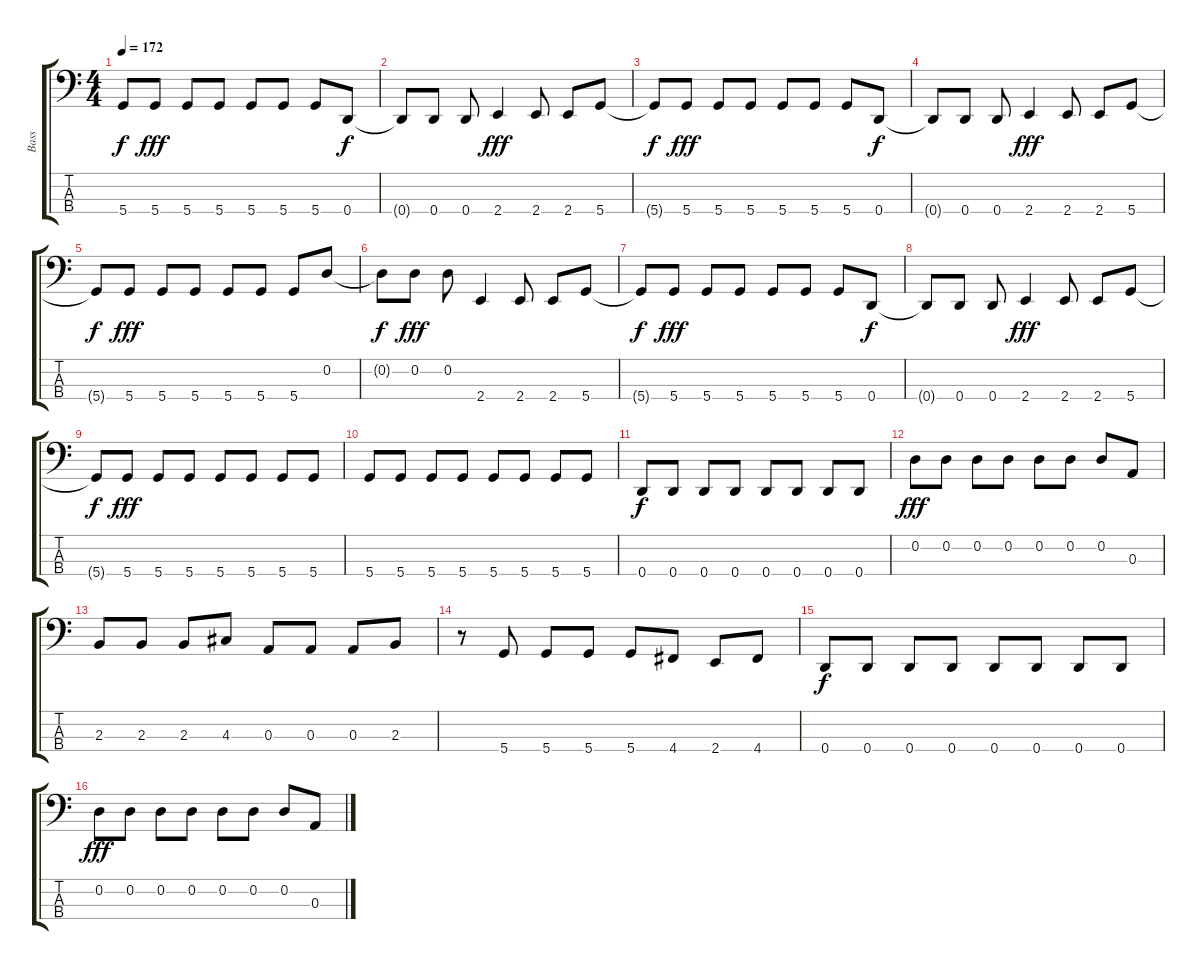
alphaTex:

\track ("Bass" "Bass") {instrument electricbassfinger}
\staff {score tabs}
\tuning (G2 D2 A1 D1) {hide}
\ts (4 4)
\tempo 172
\clef f4
\ks c
5.4{t}.8{dy f} 5.4.8{dy fff} 5.4.8 5.4.8 5.4.8 5.4.8 5.4.8 0.4.8{dy f} |
0.4{t}.8 0.4.8 0.4.8 2.4.4{dy fff} 2.4.8 2.4.8 5.4.8 |
5.4{t}.8{dy f} 5.4.8{dy fff} 5.4.8 5.4.8 5.4.8 5.4.8 5.4.8 0.4.8{dy f} |
0.4{t}.8 0.4.8 0.4.8 2.4.4{dy fff} 2.4.8 2.4.8 5.4.8 |
5.4{t}.8{dy f} 5.4.8{dy fff} 5.4.8 5.4.8 5.4.8 5.4.8 5.4.8 0.2.8 |
0.2{t}.8{dy f} 0.2.8{dy fff} 0.2.8 2.4.4 2.4.8 2.4.8 5.4.8 |
5.4{t}.8{dy f} 5.4.8{dy fff} 5.4.8 5.4.8 5.4.8 5.4.8 5.4.8 0.4.8{dy f} |
0.4{t}.8 0.4.8 0.4.8 2.4.4{dy fff} 2.4.8 2.4.8 5.4.8 |
5.4{t}.8{dy f} 5.4.8{dy fff} 5.4.8 5.4.8 5.4.8 5.4.8 5.4.8 5.4.8 |
5.4.8 5.4.8 5.4.8 5.4.8 5.4.8 5.4.8 5.4.8 5.4.8 |
0.4.8{dy f} 0.4.8 0.4.8 0.4.8 0.4.8 0.4.8 0.4.8 0.4.8 |
0.2.8{dy fff} 0.2.8 0.2.8 0.2.8 0.2.8 0.2.8 0.2.8 0.3.8 |
2.3.8 2.3.8 2.3.8 4.3.8 0.3.8 0.3.8 0.3.8 2.3.8 |
r.8 5.4.8 5.4.8 5.4.8 5.4.8 4.4.8 2.4.8 4.4.8 |
0.4.8{dy f} 0.4.8 0.4.8 0.4.8 0.4.8 0.4.8 0.4.8 0.4.8 |
0.2.8{dy fff} 0.2.8 0.2.8 0.2.8 0.2.8 0.2.8 0.2.8 0.3.8
